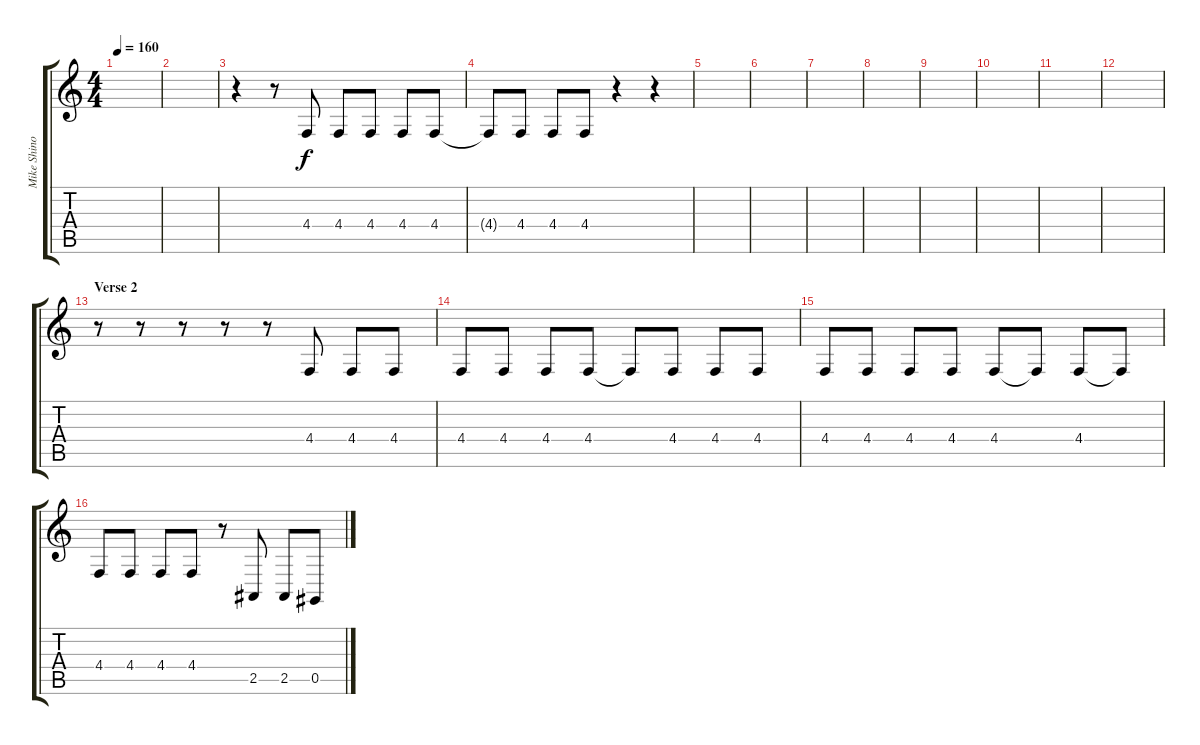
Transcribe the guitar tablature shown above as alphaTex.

\track ("Mike Shinoda (Vocals)" "Mike Shino") {instrument cello}
\staff {score tabs}
\tuning (Eb4 Bb3 Gb3 Db3 Ab2 Eb2) {hide}
\ts (4 4)
\tempo 160
\clef g2
\ks c
|
|
r.4 r.8 4.4.8 4.4.8 4.4.8 4.4.8 4.4.8 |
4.4{t}.8 4.4.8 4.4.8 4.4.8 r.4 r.4 |
|
|
|
|
|
|
|
|
\section ("" "Verse 2")
r.8 r.8 r.8 r.8 r.8 4.4.8 4.4.8 4.4.8 |
4.4.8 4.4.8 4.4.8 4.4.8 4.4{t}.8 4.4.8 4.4.8 4.4.8 |
4.4.8 4.4.8 4.4.8 4.4.8 4.4.8 4.4{t}.8 4.4.8 4.4{t}.8 |
4.4.8 4.4.8 4.4.8 4.4.8 r.8 2.5.8 2.5.8 0.5.8
